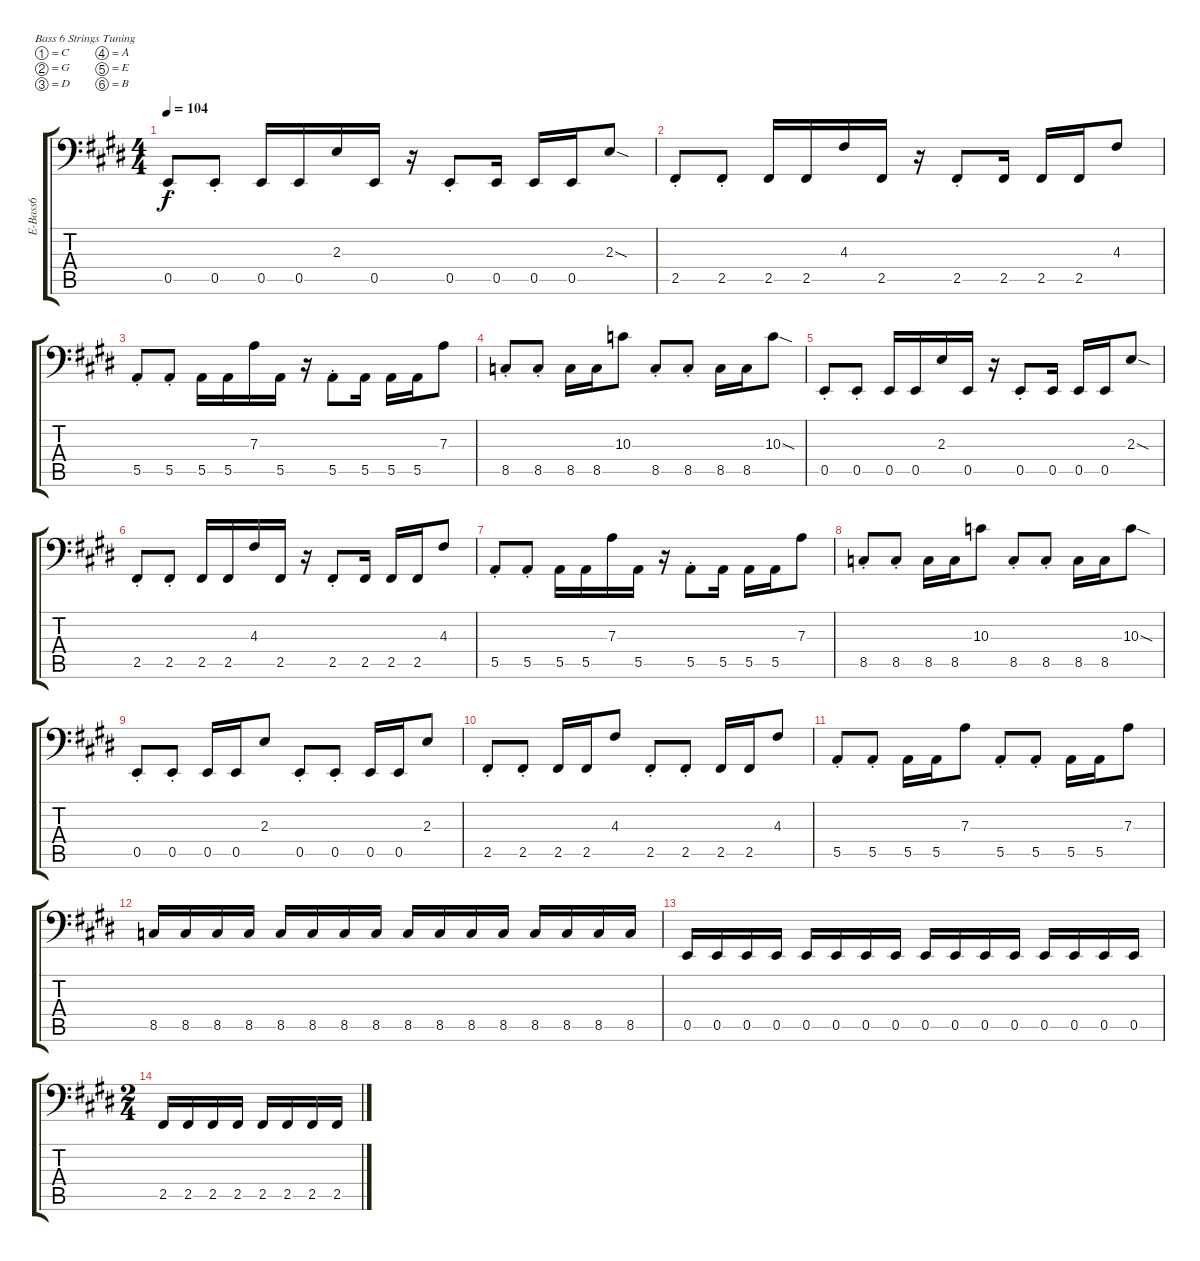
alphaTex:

\defaultSystemsLayout 4
\bracketExtendMode groupsimilarinstruments
\otherSystemsTrackNameOrientation horizontal
\track ("Electric Bass" "E-Bass6") {multiBarRest instrument electricbassfinger}
\staff {score tabs}
\tuning (C3 G2 D2 A1 E1 B0)
\ts (4 4)
\tempo 104
\clef f4
\ks c#minor
0.5{st acc forcenatural}.8{dy f beam Up} 0.5{st acc forcenatural}.8{beam Up} 0.5{acc forcenatural}.16{beam Up} 0.5{acc forcenatural}.16{beam Up} 2.3{acc forcenatural}.16{beam Up} 0.5{acc forcenatural}.16{beam Up} r.16{beam Up} 0.5{st acc forcenatural}.8{beam Up} 0.5{acc forcenatural}.16{beam Up} 0.5{acc forcenatural}.16{beam Up} 0.5{acc forcenatural}.16{beam Up} 2.3{sod acc forcenatural}.8{beam Up} |
2.5{st acc #}.8{beam Up} 2.5{st acc #}.8{beam Up} 2.5{acc #}.16{beam Up} 2.5{acc #}.16{beam Up} 4.3{acc #}.16{beam Up} 2.5{acc #}.16{beam Up} r.16{beam Up} 2.5{st acc #}.8{beam Up} 2.5{acc #}.16{beam Up} 2.5{acc #}.16{beam Up} 2.5{acc #}.16{beam Up} 4.3{acc #}.8{beam Up} |
5.5{st acc forcenatural}.8{beam Up} 5.5{st acc forcenatural}.8{beam Up} 5.5{acc forcenatural}.16{beam Down} 5.5{acc forcenatural}.16{beam Down} 7.3{acc forcenatural}.16{beam Down} 5.5{acc forcenatural}.16{beam Down} r.16{beam Down} 5.5{st acc forcenatural}.8{beam Up} 5.5{acc forcenatural}.16{beam Up} 5.5{acc forcenatural}.16{beam Down} 5.5{acc forcenatural}.16{beam Down} 7.3{acc forcenatural}.8{beam Down} |
8.5{st acc forcenatural}.8{beam Up} 8.5{st acc forcenatural}.8{beam Up} 8.5{acc forcenatural}.16{beam Down} 8.5{acc forcenatural}.16{beam Down} 10.3{acc forcenatural}.8{beam Down} 8.5{st acc forcenatural}.8{beam Up} 8.5{st acc forcenatural}.8{beam Up} 8.5{acc forcenatural}.16{beam Down} 8.5{acc forcenatural}.16{beam Down} 10.3{sod acc forcenatural}.8{beam Down} |
0.5{st acc forcenatural}.8{beam Up} 0.5{st acc forcenatural}.8{beam Up} 0.5{acc forcenatural}.16{beam Up} 0.5{acc forcenatural}.16{beam Up} 2.3{acc forcenatural}.16{beam Up} 0.5{acc forcenatural}.16{beam Up} r.16{beam Up} 0.5{st acc forcenatural}.8{beam Up} 0.5{acc forcenatural}.16{beam Up} 0.5{acc forcenatural}.16{beam Up} 0.5{acc forcenatural}.16{beam Up} 2.3{sod acc forcenatural}.8{beam Up} |
2.5{st acc #}.8{beam Up} 2.5{st acc #}.8{beam Up} 2.5{acc #}.16{beam Up} 2.5{acc #}.16{beam Up} 4.3{acc #}.16{beam Up} 2.5{acc #}.16{beam Up} r.16{beam Up} 2.5{st acc #}.8{beam Up} 2.5{acc #}.16{beam Up} 2.5{acc #}.16{beam Up} 2.5{acc #}.16{beam Up} 4.3{acc #}.8{beam Up} |
5.5{st acc forcenatural}.8{beam Up} 5.5{st acc forcenatural}.8{beam Up} 5.5{acc forcenatural}.16{beam Down} 5.5{acc forcenatural}.16{beam Down} 7.3{acc forcenatural}.16{beam Down} 5.5{acc forcenatural}.16{beam Down} r.16{beam Down} 5.5{st acc forcenatural}.8{beam Up} 5.5{acc forcenatural}.16{beam Up} 5.5{acc forcenatural}.16{beam Down} 5.5{acc forcenatural}.16{beam Down} 7.3{acc forcenatural}.8{beam Down} |
8.5{st acc forcenatural}.8{beam Up} 8.5{st acc forcenatural}.8{beam Up} 8.5{acc forcenatural}.16{beam Down} 8.5{acc forcenatural}.16{beam Down} 10.3{acc forcenatural}.8{beam Down} 8.5{st acc forcenatural}.8{beam Up} 8.5{st acc forcenatural}.8{beam Up} 8.5{acc forcenatural}.16{beam Down} 8.5{acc forcenatural}.16{beam Down} 10.3{sod acc forcenatural}.8{beam Down} |
0.5{st acc forcenatural}.8{beam Up} 0.5{st acc forcenatural}.8{beam Up} 0.5{acc forcenatural}.16{beam Up} 0.5{acc forcenatural}.16{beam Up} 2.3{acc forcenatural}.8{beam Up} 0.5{st acc forcenatural}.8{beam Up} 0.5{st acc forcenatural}.8{beam Up} 0.5{acc forcenatural}.16{beam Up} 0.5{acc forcenatural}.16{beam Up} 2.3{acc forcenatural}.8{beam Up} |
2.5{st acc #}.8{beam Up} 2.5{st acc #}.8{beam Up} 2.5{acc #}.16{beam Up} 2.5{acc #}.16{beam Up} 4.3{acc #}.8{beam Up} 2.5{st acc #}.8{beam Up} 2.5{st acc #}.8{beam Up} 2.5{acc #}.16{beam Up} 2.5{acc #}.16{beam Up} 4.3{acc #}.8{beam Up} |
5.5{st acc forcenatural}.8{beam Up} 5.5{st acc forcenatural}.8{beam Up} 5.5{acc forcenatural}.16{beam Down} 5.5{acc forcenatural}.16{beam Down} 7.3{acc forcenatural}.8{beam Down} 5.5{st acc forcenatural}.8{beam Up} 5.5{st acc forcenatural}.8{beam Up} 5.5{acc forcenatural}.16{beam Down} 5.5{acc forcenatural}.16{beam Down} 7.3{acc forcenatural}.8{beam Down} |
8.5{acc forcenatural}.16{beam Up} 8.5{acc forcenatural}.16{beam Up} 8.5{acc forcenatural}.16{beam Up} 8.5{acc forcenatural}.16{beam Up} 8.5{acc forcenatural}.16{beam Up} 8.5{acc forcenatural}.16{beam Up} 8.5{acc forcenatural}.16{beam Up} 8.5{acc forcenatural}.16{beam Up} 8.5{acc forcenatural}.16{beam Up} 8.5{acc forcenatural}.16{beam Up} 8.5{acc forcenatural}.16{beam Up} 8.5{acc forcenatural}.16{beam Up} 8.5{acc forcenatural}.16{beam Up} 8.5{acc forcenatural}.16{beam Up} 8.5{acc forcenatural}.16{beam Up} 8.5{acc forcenatural}.16{beam Up} |
0.5{acc forcenatural}.16{beam Up} 0.5{acc forcenatural}.16{beam Up} 0.5{acc forcenatural}.16{beam Up} 0.5{acc forcenatural}.16{beam Up} 0.5{acc forcenatural}.16{beam Up} 0.5{acc forcenatural}.16{beam Up} 0.5{acc forcenatural}.16{beam Up} 0.5{acc forcenatural}.16{beam Up} 0.5{acc forcenatural}.16{beam Up} 0.5{acc forcenatural}.16{beam Up} 0.5{acc forcenatural}.16{beam Up} 0.5{acc forcenatural}.16{beam Up} 0.5{acc forcenatural}.16{beam Up} 0.5{acc forcenatural}.16{beam Up} 0.5{acc forcenatural}.16{beam Up} 0.5{acc forcenatural}.16{beam Up} |
\ts (2 4)
2.5{acc #}.16{beam Up} 2.5{acc #}.16{beam Up} 2.5{acc #}.16{beam Up} 2.5{acc #}.16{beam Up} 2.5{acc #}.16{beam Up} 2.5{acc #}.16{beam Up} 2.5{acc #}.16{beam Up} 2.5{acc #}.16{beam Up}
